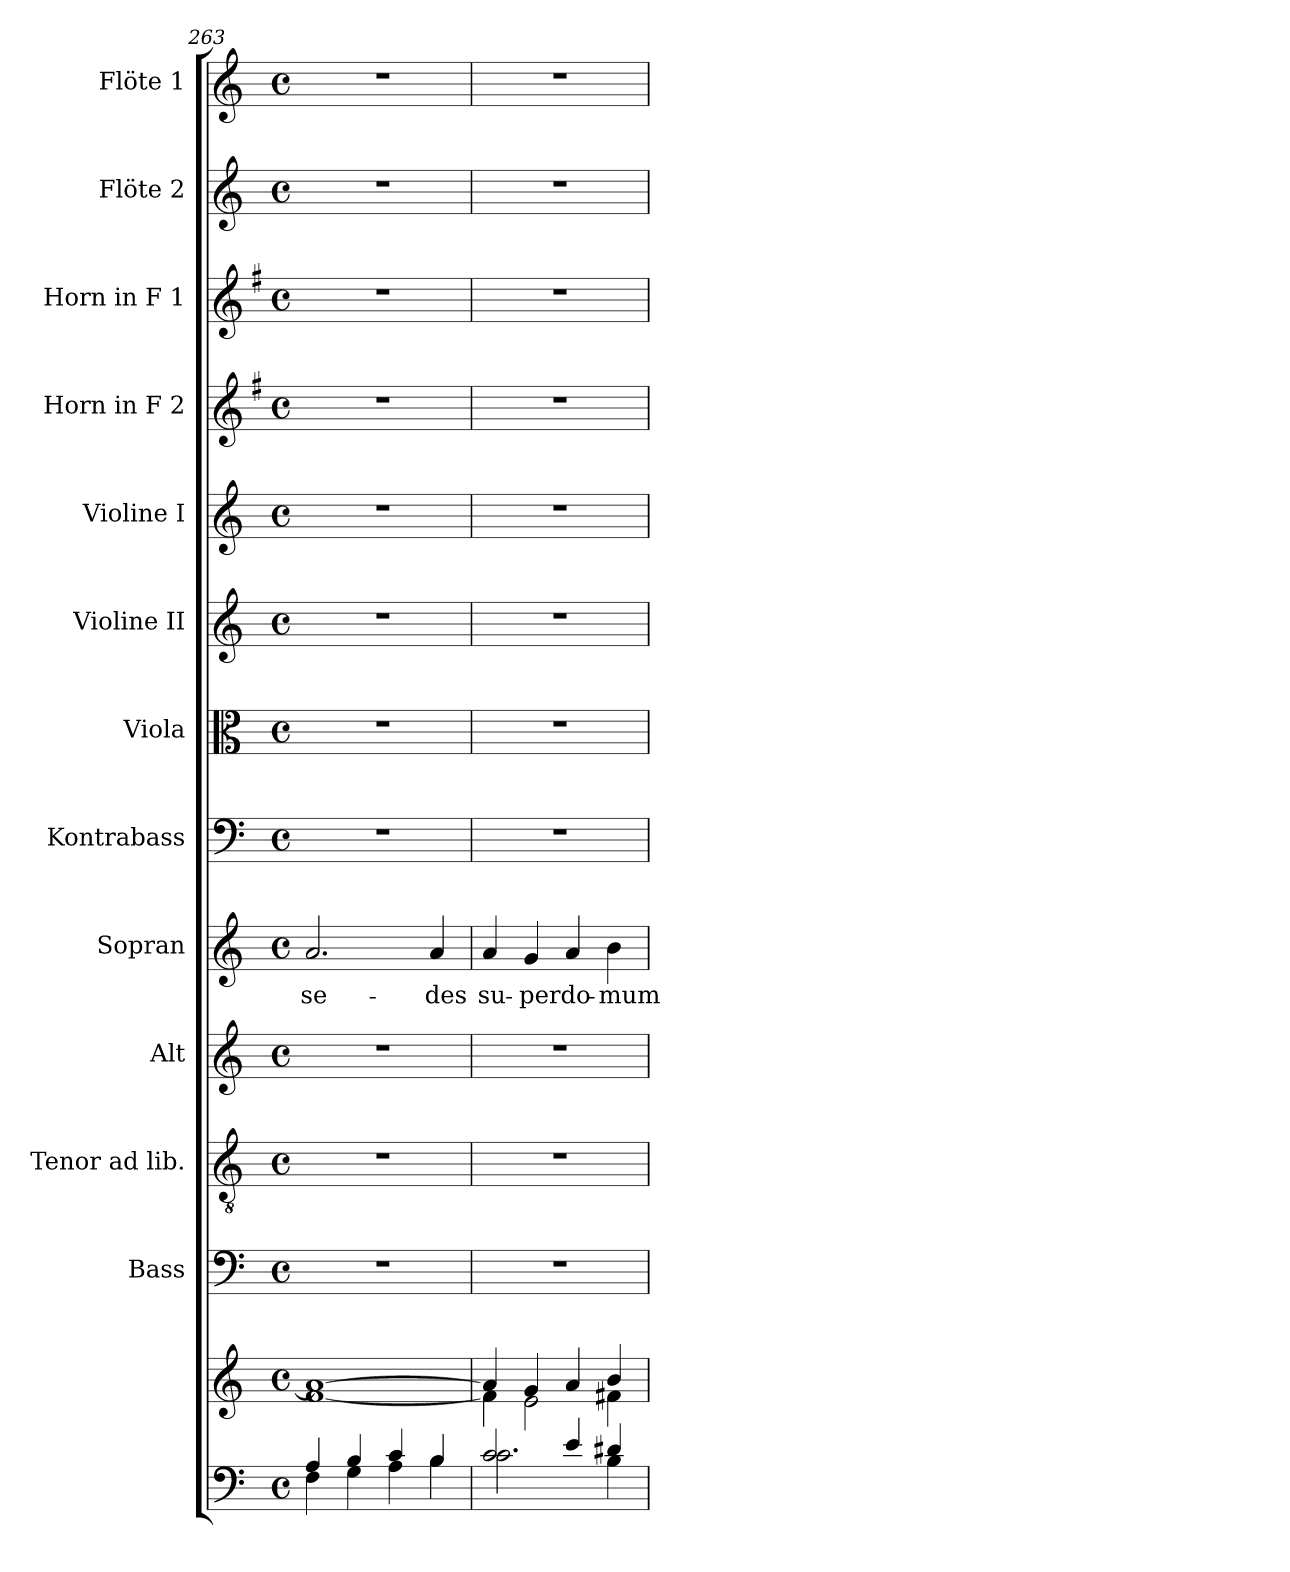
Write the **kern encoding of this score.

**kern	**kern	**kern	**kern	**kern	**kern	**text	**kern	**kern	**kern	**kern	**kern	**kern	**kern	**kern
*part13	*part13	*part12	*part11	*part10	*part9	*part9	*part8	*part7	*part6	*part5	*part4	*part3	*part2	*part1
*staff14	*staff13	*staff12	*staff11	*staff10	*staff9	*staff9	*staff8	*staff7	*staff6	*staff5	*staff4	*staff3	*staff2	*staff1
*	*	*I"Bass	*I"Tenor ad lib.	*I"Alt	*I"Sopran	*	*I"Kontrabass	*I"Viola	*I"Violine II	*I"Violine I	*I"Horn in F 2	*I"Horn in F 1	*I"Flöte 2	*I"Flöte 1
*	*	*I'B.	*I'T.	*I'A.	*I'S.	*	*I'Kb.	*I'Vla.	*I'Vl. II	*I'Vl. I	*	*	*I'Fl. 2	*I'Fl. 1
*clefF4	*clefG2	*clefF4	*clefGv2	*clefG2	*clefG2	*	*clefF4	*clefC3	*clefG2	*clefG2	*clefG2	*clefG2	*clefG2	*clefG2
*	*	*	*	*	*	*	*ITrd7c12	*	*	*	*ITrd4c7	*ITrd4c7	*	*
*k[]	*k[]	*k[]	*k[]	*k[]	*k[]	*	*k[]	*k[]	*k[]	*k[]	*k[]	*k[]	*k[]	*k[]
*C:	*C:	*C:	*C:	*C:	*C:	*	*C:	*C:	*C:	*C:	*C:	*C:	*C:	*C:
*M4/4	*M4/4	*M4/4	*M4/4	*M4/4	*M4/4	*	*M4/4	*M4/4	*M4/4	*M4/4	*M4/4	*M4/4	*M4/4	*M4/4
*met(c)	*met(c)	*met(c)	*met(c)	*met(c)	*met(c)	*	*met(c)	*met(c)	*met(c)	*met(c)	*met(c)	*met(c)	*met(c)	*met(c)
=263	=263	=263	=263	=263	=263	=263	=263	=263	=263	=263	=263	=263	=263	=263
*^	*^	*	*	*	*	*	*	*	*	*	*	*	*	*
!	!	!	!	!	!	!	!	!LO:LY:b	!	!	!	!	!	!	!	!
4A/	4F\	1a_	[<1f	1r	1r	1r	2.a/	se-	1r	1r	1r	1r	1r	1r	1r	1r
4B/	4G\	.	.	.	.	.	.	.	.	.	.	.	.	.	.	.
4c/	4A\	.	.	.	.	.	.	.	.	.	.	.	.	.	.	.
!	!	!	!	!	!	!	!	!LO:LY:b	!	!	!	!	!	!	!	!
4B/	4B\	.	.	.	.	.	4a/	-des	.	.	.	.	.	.	.	.
!!LO:PB:g=z
=264	=264	=264	=264	=264	=264	=264	=264	=264	=264	=264	=264	=264	=264	=264	=264	=264
!	!	!	!	!	!	!	!	!LO:LY:b	!	!	!	!	!	!	!	!
2c/	2.c\	4a/]	4f\]	1r	1r	1r	4a/	su-	1r	1r	1r	1r	1r	1r	1r	1r
!	!	!	!	!	!	!	!	!LO:LY:b	!	!	!	!	!	!	!	!
.	.	4g/	2e\	.	.	.	4g/	-per	.	.	.	.	.	.	.	.
!	!	!	!	!	!	!	!	!LO:LY:b	!	!	!	!	!	!	!	!
4e/	.	4a/	.	.	.	.	4a/	do-	.	.	.	.	.	.	.	.
!	!	!	!	!	!	!	!	!LO:LY:b	!	!	!	!	!	!	!	!
4d#X/	4B\	4b/	4f#X\	.	.	.	4b\	-mum	.	.	.	.	.	.	.	.
*v	*v	*	*	*	*	*	*	*	*	*	*	*	*	*	*	*
*	*v	*v	*	*	*	*	*	*	*	*	*	*	*	*	*
=	=	=	=	=	=	=	=	=	=	=	=	=	=	=
*-	*-	*-	*-	*-	*-	*-	*-	*-	*-	*-	*-	*-	*-	*-
